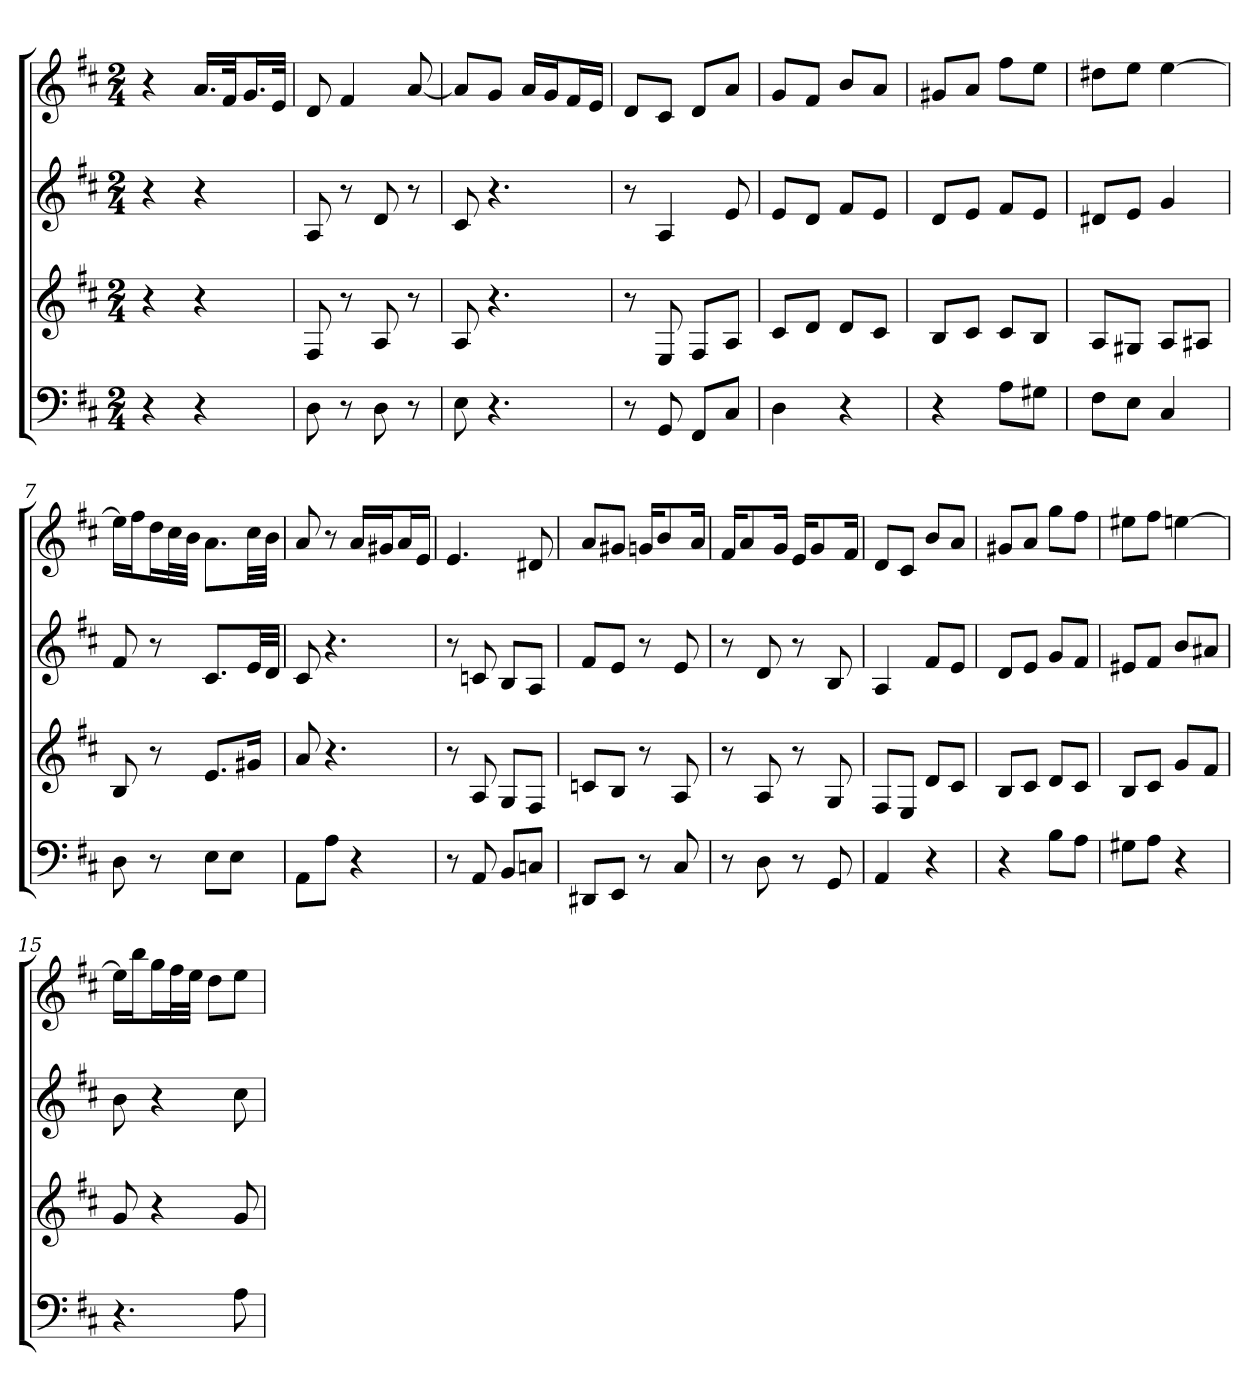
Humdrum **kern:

**kern	**kern	**kern	**kern
*part4	*part3	*part2	*part1
*staff4	*staff3	*staff2	*staff1
*k[f#c#]	*k[f#c#]	*k[f#c#]	*k[f#c#]
*D:	*D:	*D:	*D:
*M2/4	*M2/4	*M2/4	*M2/4
=	=	=	=
4r	4r	4r	4r
4r	4r	4r	16.aLL
.	.	.	32f#Jk
.	.	.	16.gL
.	.	.	32eJJk
=1	=1	=1	=1
8D	8F#	8A	8d
8r	8r	8r	4f#
8D	8A	8d	.
8r	8r	8r	[8a
=2	=2	=2	=2
8E	8A	8c#	8aL]
4.r	4.r	4.r	8gJ
.	.	.	16aLL
.	.	.	16gJ
.	.	.	16f#L
.	.	.	16eJJ
=3	=3	=3	=3
8r	8r	8r	8dL
8GG	8E	4A	8c#J
8FF#L	8F#L	.	8dL
8C#J	8AJ	8e	8aJ
=4	=4	=4	=4
4D	8c#L	8eL	8gL
.	8dJ	8dJ	8f#J
4r	8dL	8f#L	8bL
.	8c#J	8eJ	8aJ
=5	=5	=5	=5
4r	8BL	8dL	8g#XL
.	8c#J	8eJ	8aJ
8AL	8c#L	8f#L	8ff#L
8G#XJ	8BJ	8eJ	8eeJ
=6	=6	=6	=6
8F#L	8AL	8d#XL	8dd#XL
8EJ	8G#XJ	8eJ	8eeJ
4C#	8AL	4g	[4ee
.	8A#XJ	.	.
=7	=7	=7	=7
8D	8B	8f#	16eeLL]
.	.	.	16ff#J
8r	8r	8r	16ddL
.	.	.	32cc#L
.	.	.	32bJJJ
8EL	8.eL	8.c#L	8.aL
8EJ	.	.	.
.	16g#XJk	32eLL	32cc#LL
.	.	32dJJJ	32bJJJ
=8	=8	=8	=8
8AAL	8a	8c#	8a
8AJ	4.r	4.r	8r
4r	.	.	16aLL
.	.	.	16g#XJ
.	.	.	16aL
.	.	.	16eJJ
=9	=9	=9	=9
8r	8r	8r	4.e
8AA	8A	8cn	.
8BBL	8GL	8BL	.
8CnJ	8F#J	8AJ	8d#X
=10	=10	=10	=10
8DD#XL	8cnL	8f#L	8aL
8EEJ	8BJ	8eJ	8g#XJ
8r	8r	8r	16gnKL
.	.	.	8b
8C#	8A	8e	.
.	.	.	16aJk
=11	=11	=11	=11
8r	8r	8r	16f#KL
.	.	.	8a
8D	8A	8d	.
.	.	.	16gJk
8r	8r	8r	16eKL
.	.	.	8g
8GG	8G	8B	.
.	.	.	16f#Jk
=12	=12	=12	=12
4AA	8F#L	4A	8dL
.	8EJ	.	8c#J
4r	8dL	8f#L	8bL
.	8c#J	8eJ	8aJ
=13	=13	=13	=13
4r	8BL	8dL	8g#XL
.	8c#J	8eJ	8aJ
8BL	8dL	8gL	8ggL
8AJ	8c#J	8f#J	8ff#J
=14	=14	=14	=14
8G#XL	8BL	8e#XL	8ee#XL
8AJ	8c#J	8f#J	8ff#J
4r	8gL	8bL	[4een
.	8f#J	8a#XJ	.
=15	=15	=15	=15
4.r	8g	8b	16eeLL]
.	.	.	16bbJ
.	4r	4r	16ggL
.	.	.	32ff#L
.	.	.	32eeJJJ
.	.	.	8ddL
8A	8g	8cc#	8eeJ
=	=	=	=
*-	*-	*-	*-
